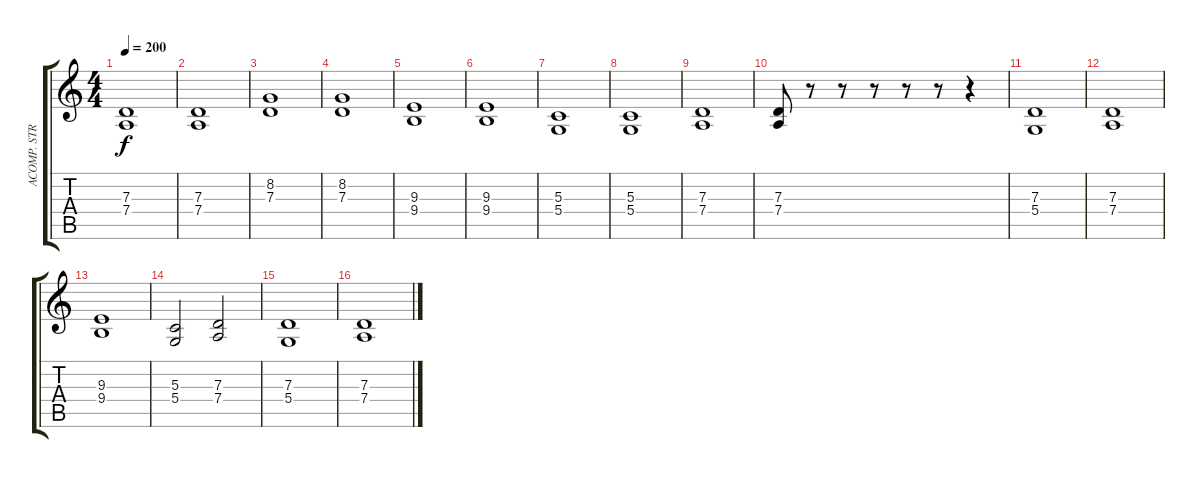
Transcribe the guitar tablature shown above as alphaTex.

\track ("ACOMP. STRINGS" "ACOMP. STR") {instrument synthstrings1}
\staff {score tabs}
\tuning (E4 B3 G3 D3 A2 E2) {hide}
\ts (4 4)
\tempo 200
\clef g2
\ks c
(7.3 7.4).1{dy f} |
(7.3 7.4).1 |
(8.2 7.3).1 |
(8.2 7.3).1 |
(9.3 9.4).1 |
(9.3 9.4).1 |
(5.3 5.4).1 |
(5.3 5.4).1 |
(7.3 7.4).1 |
(7.3 7.4).8 r.8 r.8 r.8 r.8 r.8 r.4 |
(7.3 5.4).1 |
(7.3 7.4).1 |
(9.3 9.4).1 |
(5.3 5.4).2 (7.3 7.4).2 |
(7.3 5.4).1 |
(7.3 7.4).1
